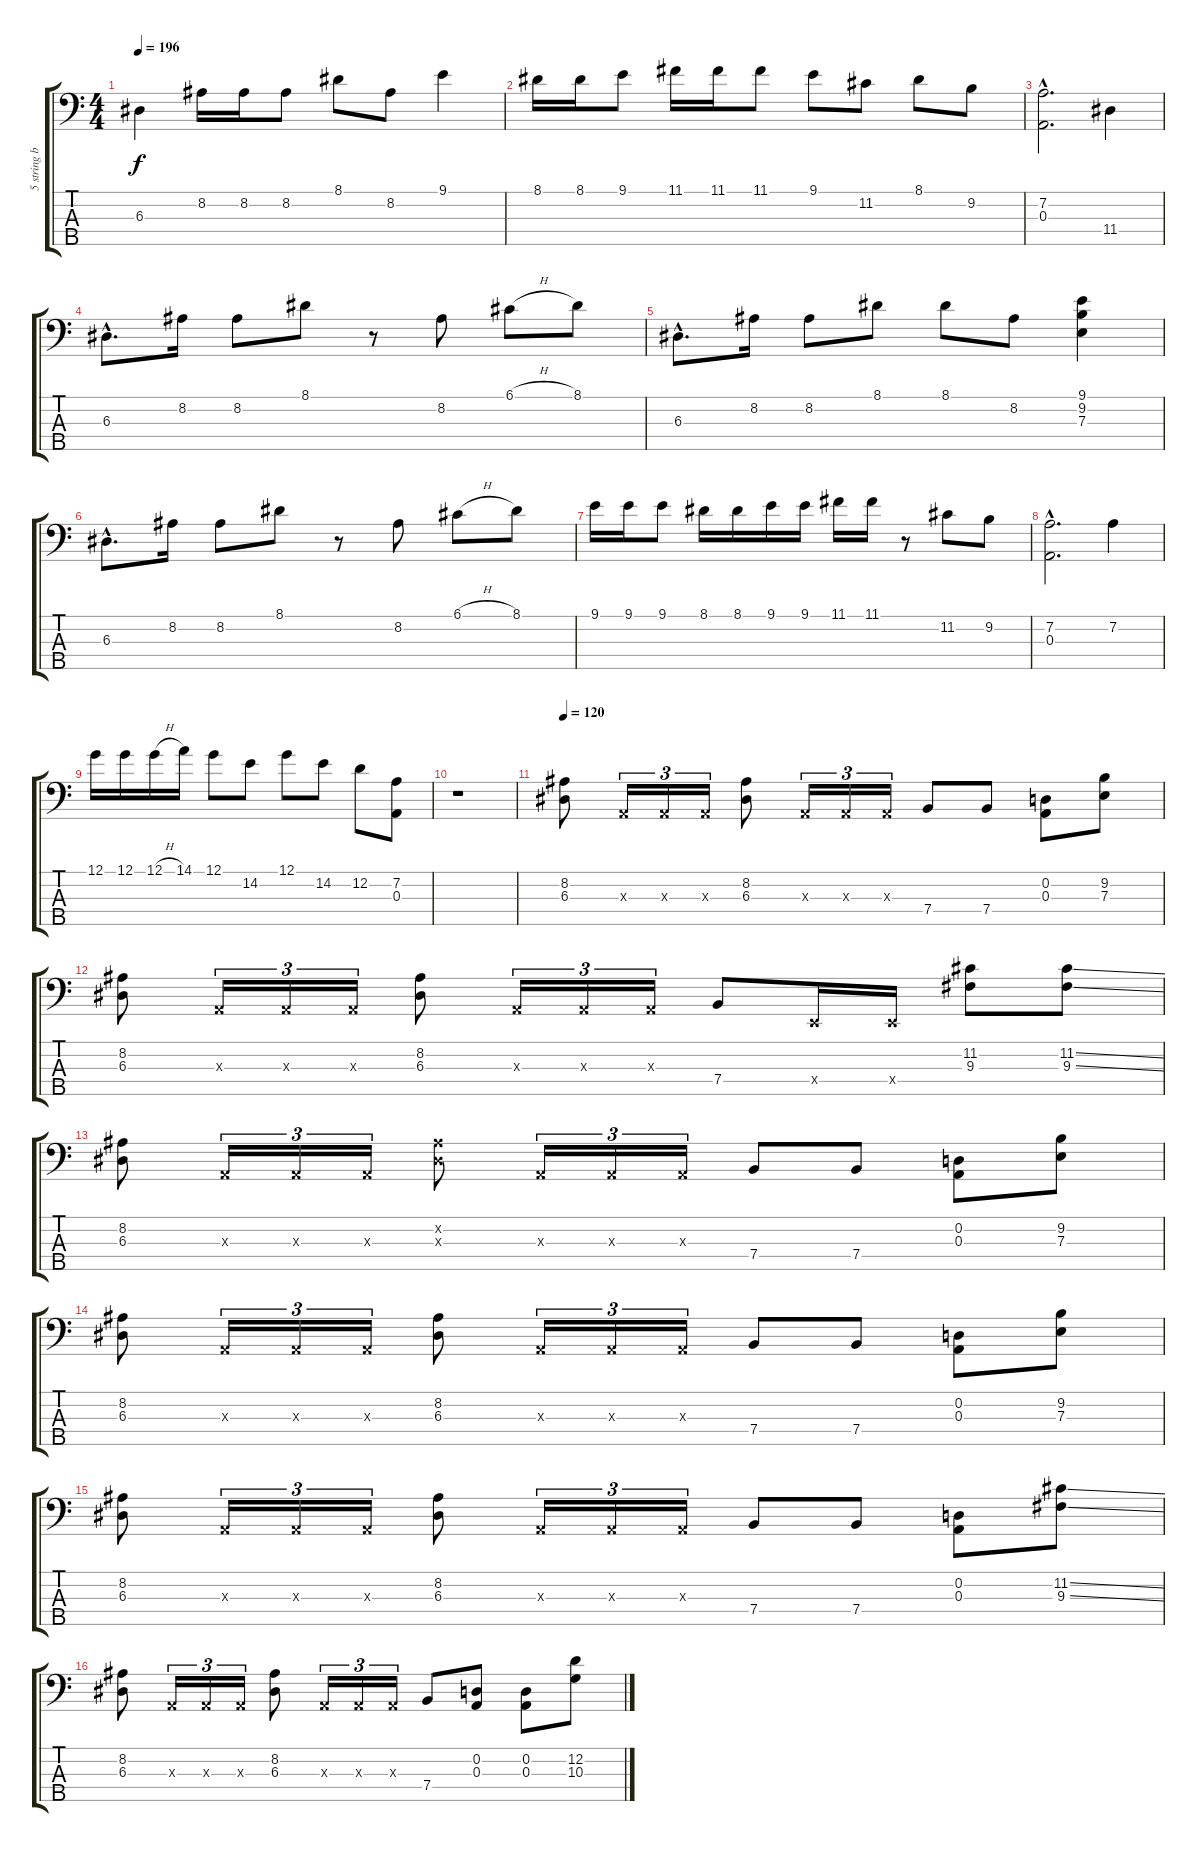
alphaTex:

\track ("5 string bass" "5 string b") {instrument slapbass2}
\staff {score tabs}
\tuning (G2 D2 A1 E1 B0) {hide}
\ts (4 4)
\tempo 196
\clef f4
\ks c
6.3.4{dy f} 8.2.16 8.2.16 8.2.8 8.1.8 8.2.8 9.1.4 |
8.1.16 8.1.16 9.1.8 11.1.16 11.1.16 11.1.8 9.1.8 11.2.8 8.1.8 9.2.8 |
(7.2{hac} 0.3{hac}).2{d} 11.4.4 |
6.3{hac}.8{d} 8.2.16 8.2.8 8.1.8 r.8 8.2.8 6.1{h}.8 8.1.8 |
6.3{hac}.8{d} 8.2.16 8.2.8 8.1.8 8.1.8 8.2.8 (9.1 9.2 7.3).4 |
6.3{hac}.8{d} 8.2.16 8.2.8 8.1.8 r.8 8.2.8 6.1{h}.8 8.1.8 |
9.1.16 9.1.16 9.1.8 8.1.16 8.1.16 9.1.16 9.1.16 11.1.16 11.1.16 r.8 11.2.8 9.2.8 |
(7.2{hac} 0.3{hac}).2{d} 7.2.4 |
12.1.16 12.1.16 12.1{h}.16 14.1.16 12.1.8 14.2.8 12.1.8 14.2.8 12.2.8 (7.2 0.3).8 |
r.1 |
\tempo 120
(8.2 6.3).8 0.3{x}.16{tu (3 2)} 0.3{x}.16{tu (3 2)} 0.3{x}.16{tu (3 2)} (8.2 6.3).8 0.3{x}.16{tu (3 2)} 0.3{x}.16{tu (3 2)} 0.3{x}.16{tu (3 2)} 7.4.8 7.4.8 (0.2 0.3).8 (9.2 7.3).8 |
(8.2 6.3).8 0.3{x}.16{tu (3 2)} 0.3{x}.16{tu (3 2)} 0.3{x}.16{tu (3 2)} (8.2 6.3).8 0.3{x}.16{tu (3 2)} 0.3{x}.16{tu (3 2)} 0.3{x}.16{tu (3 2)} 7.4.8 0.4{x}.16 0.4{x}.16 (11.2 9.3).8 (11.2{ss} 9.3{ss}).8 |
(8.2 6.3).8 0.3{x}.16{tu (3 2)} 0.3{x}.16{tu (3 2)} 0.3{x}.16{tu (3 2)} (8.2{x} 6.3{x}).8 0.3{x}.16{tu (3 2)} 0.3{x}.16{tu (3 2)} 0.3{x}.16{tu (3 2)} 7.4.8 7.4.8 (0.2 0.3).8 (9.2 7.3).8 |
(8.2 6.3).8 0.3{x}.16{tu (3 2)} 0.3{x}.16{tu (3 2)} 0.3{x}.16{tu (3 2)} (8.2 6.3).8 0.3{x}.16{tu (3 2)} 0.3{x}.16{tu (3 2)} 0.3{x}.16{tu (3 2)} 7.4.8 7.4.8 (0.2 0.3).8 (9.2 7.3).8 |
(8.2 6.3).8 0.3{x}.16{tu (3 2)} 0.3{x}.16{tu (3 2)} 0.3{x}.16{tu (3 2)} (8.2 6.3).8 0.3{x}.16{tu (3 2)} 0.3{x}.16{tu (3 2)} 0.3{x}.16{tu (3 2)} 7.4.8 7.4.8 (0.2 0.3).8 (11.2{ss} 9.3{ss}).8 |
(8.2 6.3).8 0.3{x}.16{tu (3 2)} 0.3{x}.16{tu (3 2)} 0.3{x}.16{tu (3 2)} (8.2 6.3).8 0.3{x}.16{tu (3 2)} 0.3{x}.16{tu (3 2)} 0.3{x}.16{tu (3 2)} 7.4.8 (0.2 0.3).8 (0.2 0.3).8 (12.2{ss} 10.3{ss}).8
